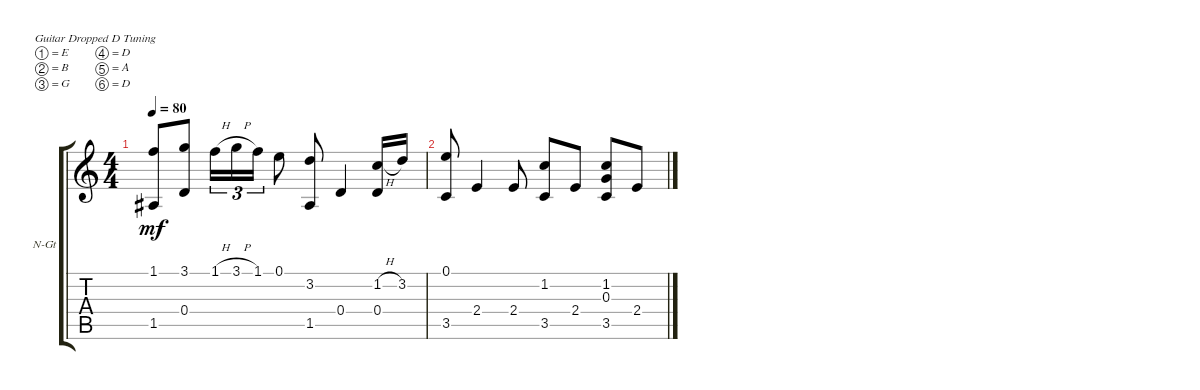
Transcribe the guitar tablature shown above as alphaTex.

\defaultSystemsLayout 4
\bracketExtendMode groupsimilarinstruments
\firstSystemTrackNameOrientation horizontal
\otherSystemsTrackNameOrientation horizontal
\track ("Nylon-6-Main" "N-Gt") {instrument acousticguitarnylon}
\staff {score tabs}
\tuning (E4 B3 G3 D3 A2 D2)
\ts (4 4)
\tempo 80
\clef g2
\ks c
(1.1 1.5).8{dy mf} (3.1 0.4).8 1.1{h}.16{tu (3 2)} 3.1{h}.16{tu (3 2)} 1.1.16{tu (3 2)} 0.1.8 (3.2 1.5).8 0.4.4 (0.4 1.2{h}).16 3.2.16 |
(3.5 0.1).8 2.4.4 2.4.8 (3.5 1.2).8 2.4.8 (3.5 0.3 1.2).8 2.4.8
